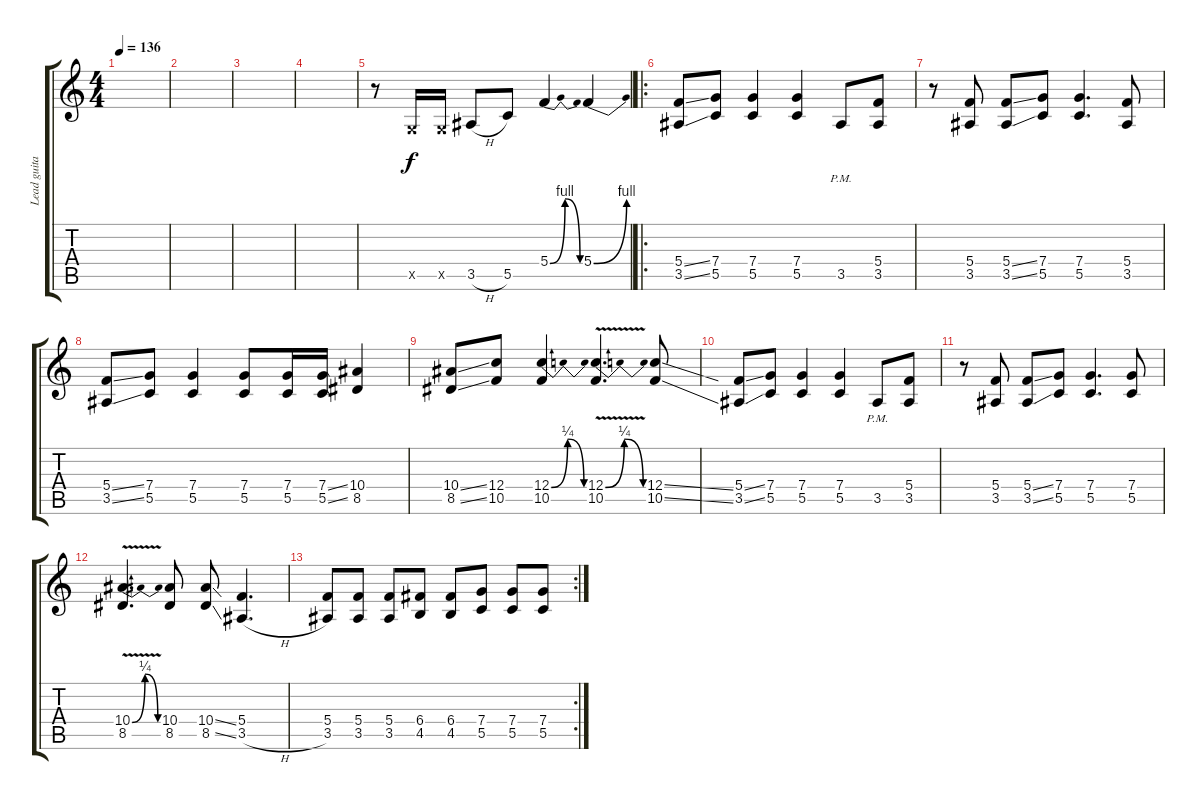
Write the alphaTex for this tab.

\track ("Lead guitar" "Lead guita") {instrument distortionguitar}
\staff {score tabs}
\tuning (D4 A3 F3 C3 G2 D2) {hide}
\ts (4 4)
\tempo 136
\clef g2
\ks c
|
|
|
|
r.8 0.5{x}.16 0.5{x}.16 3.5{h}.8 5.5.8 5.4{be (bendrelease 0 0 20 4 30 4 60 0)}.4 5.4{be (bend 0 0 60 4)}.4 |
\ro
(5.4{ss} 3.5{ss}).8 (7.4 5.5).8 (7.4 5.5).4 (7.4 5.5).4 3.5{pm}.8 (5.4 3.5).8 |
r.8 (5.4 3.5).8 (5.4{ss} 3.5{ss}).8 (7.4 5.5).8 (7.4 5.5).4{d} (5.4 3.5).8 |
(5.4{ss} 3.5{ss}).8 (7.4 5.5).8 (7.4 5.5).4 (7.4 5.5).8 (7.4 5.5).16 (7.4{ss} 5.5{ss}).16 (10.4 8.5).4 |
(10.4{ss} 8.5{ss}).8 (12.4 10.5).8 (12.4{be (bendrelease 0 0 20 1 30 1 60 0)} 10.5).4 (12.4{be (bendrelease 0 0 20 1 30 1 60 0) v} 10.5).4{d} (12.4{ss} 10.5{ss}).8 |
(5.4{ss} 3.5{ss}).8 (7.4 5.5).8 (7.4 5.5).4 (7.4 5.5).4 3.5{pm}.8 (5.4 3.5).8 |
r.8 (5.4 3.5).8 (5.4{ss} 3.5{ss}).8 (7.4 5.5).8 (7.4 5.5).4{d} (7.4 5.5).8 |
(10.4{be (bendrelease 0 0 20 1 30 1 60 0) v} 8.5).4{d} (10.4 8.5).8 (10.4{ss} 8.5{ss}).8 (5.4 3.5{h}).4{d} |
\rc 2
(5.4 3.5).8 (5.4 3.5).8 (5.4 3.5).8 (6.4 4.5).8 (6.4 4.5).8 (7.4 5.5).8 (7.4 5.5).8 (7.4 5.5).8
